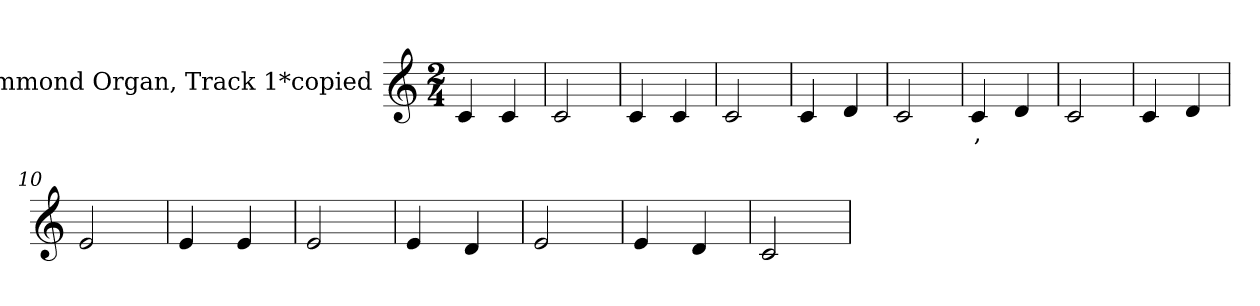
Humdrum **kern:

**kern	**text
*part1	*part1
*staff1	*staff1
*I"Hammond Organ, Track 1*copied	*
*I'Hm. Org.	*
*clefG2	*
*k[]	*
*M2/4	*
*MM80	*
=1	=1
4c/	.
4c/	.
=2	=2
2c/	.
=3	=3
4c/	.
4c/	.
=4	=4
2c/	.
=5	=5
4c/	.
4d/	.
=6	=6
2c/	.
=7	=7
!	!LO:LY:b
4c/	,
4d/	.
=8	=8
2c/	.
=9	=9
4c/	.
4d/	.
=10	=10
2e/	.
=11	=11
4e/	.
4e/	.
=12	=12
2e/	.
=13	=13
4e/	.
4d/	.
=14	=14
2e/	.
=15	=15
4e/	.
4d/	.
!!LO:LB:g=z
=16	=16
2c/	.
=	=
*-	*-
